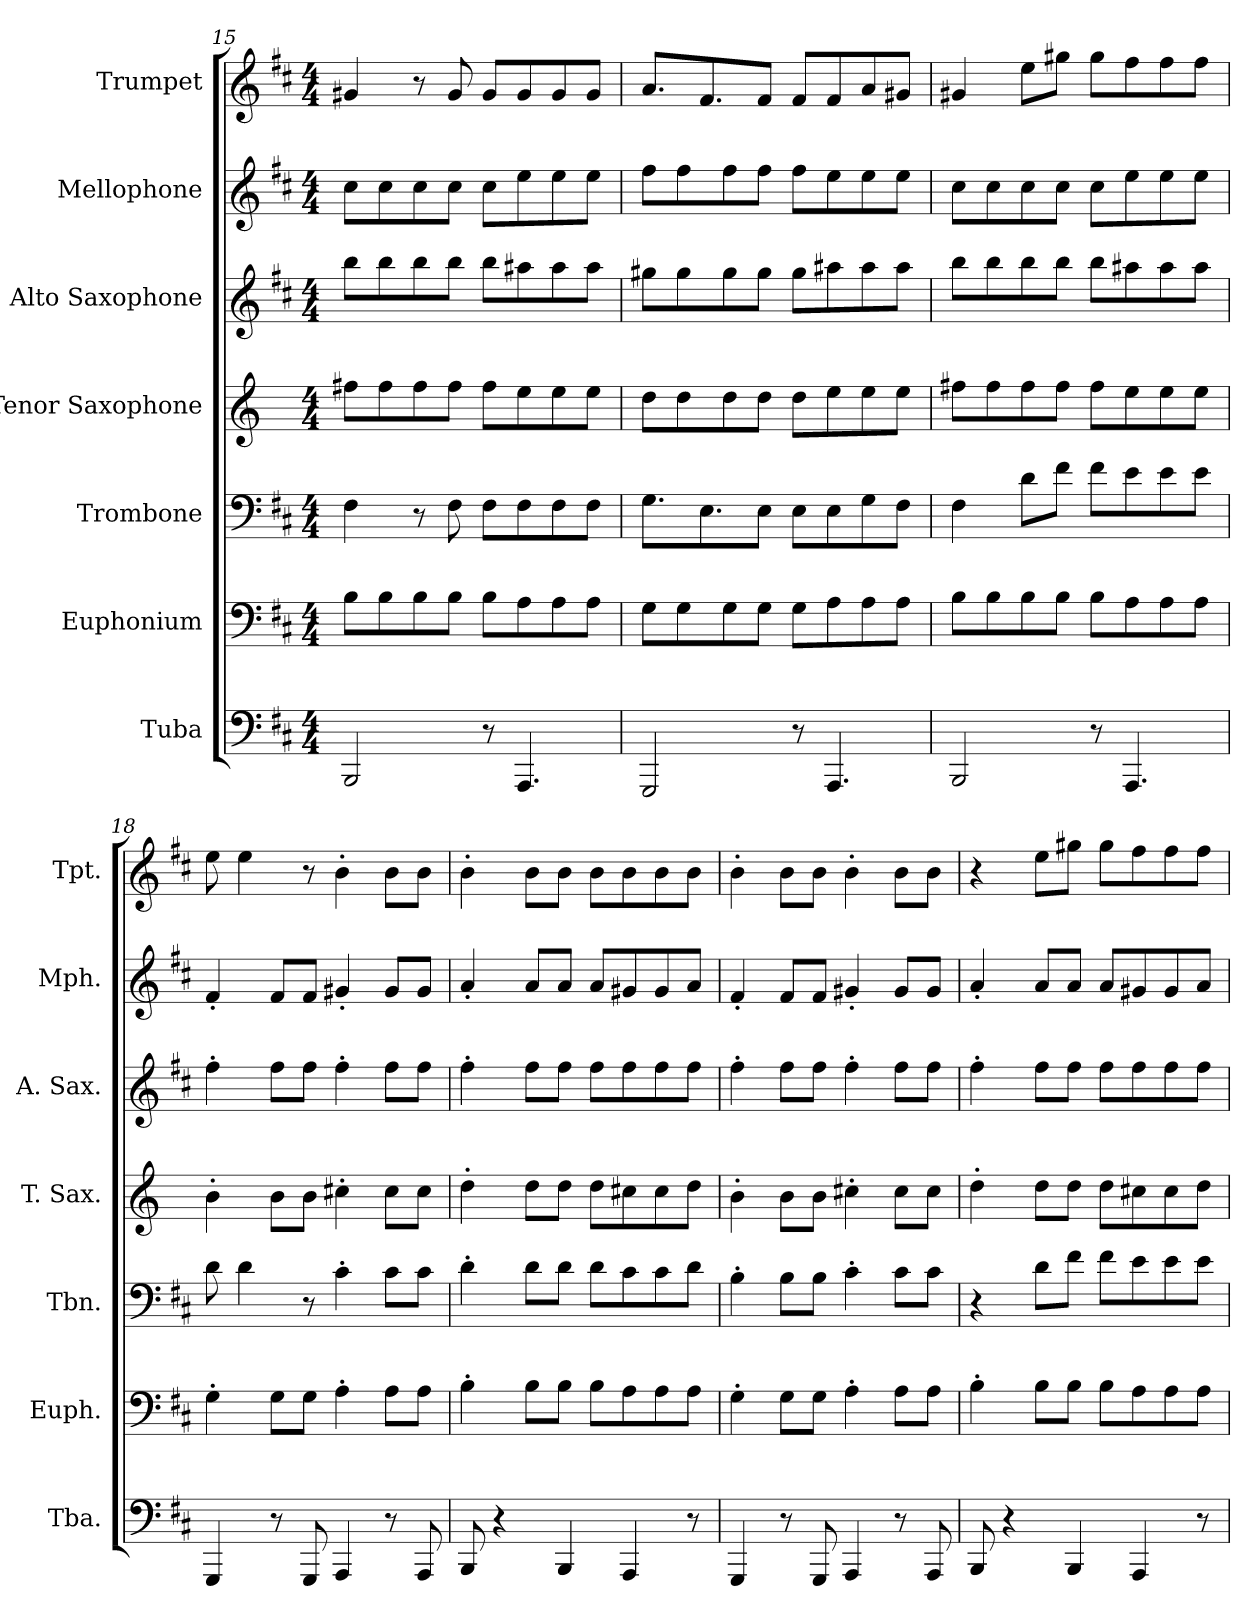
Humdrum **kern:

**kern	**kern	**kern	**kern	**kern	**kern	**kern
*part7	*part6	*part5	*part4	*part3	*part2	*part1
*staff7	*staff6	*staff5	*staff4	*staff3	*staff2	*staff1
*I"Tuba	*I"Euphonium	*I"Trombone	*I"Tenor Saxophone	*I"Alto Saxophone	*I"Mellophone	*I"Trumpet
*I'Tba.	*I'Euph.	*I'Tbn.	*I'T. Sax.	*I'A. Sax.	*I'Mph.	*I'Tpt.
*clefF4	*clefF4	*clefF4	*clefG2	*clefG2	*clefG2	*clefG2
*	*	*	*ITrd8c14	*ITrd5c9	*ITrd4c7	*ITrd1c2
*k[f#c#]	*k[f#c#]	*k[f#c#]	*k[]	*k[b-]	*k[f#]	*k[]
*M4/4	*M4/4	*M4/4	*M4/4	*M4/4	*M4/4	*M4/4
=15	=15	=15	=15	=15	=15	=15
2BBB/	8B\L	4F#\	8f#X\L	8dd\L	8f#\L	4f#X/
.	8B\	.	8f#\	8dd\	8f#\	.
.	8B\	8r	8f#\	8dd\	8f#\	8r
.	8B\J	8F#\	8f#\J	8dd\J	8f#\J	8f#/
8r	8B\L	8F#\L	8f#\L	8dd\L	8f#\L	8f#/L
4.AAA/	8A\	8F#\	8e\	8cc#X\	8a\	8f#/
.	8A\	8F#\	8e\	8cc#\	8a\	8f#/
.	8A\J	8F#\J	8e\J	8cc#\J	8a\J	8f#/J
!!LO:PB:g=z
=16	=16	=16	=16	=16	=16	=16
2GGG/	8G\L	8.G\L	8d\L	8bn\L	8b\L	8.g/L
.	8G\	.	8d\	8b\	8b\	.
.	.	8.E\	.	.	.	8.e/
.	8G\	.	8d\	8b\	8b\	.
.	8G\J	8E\J	8d\J	8b\J	8b\J	8e/J
8r	8G\L	8E\L	8d\L	8b\L	8b\L	8e/L
4.AAA/	8A\	8E\	8e\	8cc#X\	8a\	8e/
.	8A\	8G\	8e\	8cc#\	8a\	8g/
.	8A\J	8F#\J	8e\J	8cc#\J	8a\J	8f#X/J
=17	=17	=17	=17	=17	=17	=17
2BBB/	8B\L	4F#\	8f#X\L	8dd\L	8f#\L	4f#X/
.	8B\	.	8f#\	8dd\	8f#\	.
.	8B\	8d\L	8f#\	8dd\	8f#\	8dd\L
.	8B\J	8f#\J	8f#\J	8dd\J	8f#\J	8ff#X\J
8r	8B\L	8f#\L	8f#\L	8dd\L	8f#\L	8ff#\L
4.AAA/	8A\	8e\	8e\	8cc#X\	8a\	8ee\
.	8A\	8e\	8e\	8cc#\	8a\	8ee\
.	8A\J	8e\J	8e\J	8cc#\J	8a\J	8ee\J
=18	=18	=18	=18	=18	=18	=18
4GGG/	4G'\	8d\	4B'\	4a'\	4B'/	8dd\
.	.	4d\	.	.	.	4dd\
8r	8G\L	.	8B\L	8a\L	8B/L	.
8GGG/	8G\J	8r	8B\J	8a\J	8B/J	8r
4AAA/	4A'\	4c#'\	4c#X'\	4a'\	4c#X'/	4a'\
8r	8A\L	8c#\L	8c#\L	8a\L	8c#/L	8a\L
8AAA/	8A\J	8c#\J	8c#\J	8a\J	8c#/J	8a\J
!!LO:PB:g=z
=19	=19	=19	=19	=19	=19	=19
8BBB/	4B'\	4d'\	4d'\	4a'\	4d'/	4a'\
4r	.	.	.	.	.	.
.	8B\L	8d\L	8d\L	8a\L	8d/L	8a\L
4BBB/	8B\J	8d\J	8d\J	8a\J	8d/J	8a\J
.	8B\L	8d\L	8d\L	8a\L	8d/L	8a\L
4AAA/	8A\	8c#\	8c#X\	8a\	8c#X/	8a\
.	8A\	8c#\	8c#\	8a\	8c#/	8a\
8r	8A\J	8d\J	8d\J	8a\J	8d/J	8a\J
=20	=20	=20	=20	=20	=20	=20
4GGG/	4G'\	4B'\	4B'\	4a'\	4B'/	4a'\
8r	8G\L	8B\L	8B\L	8a\L	8B/L	8a\L
8GGG/	8G\J	8B\J	8B\J	8a\J	8B/J	8a\J
4AAA/	4A'\	4c#'\	4c#X'\	4a'\	4c#X'/	4a'\
8r	8A\L	8c#\L	8c#\L	8a\L	8c#/L	8a\L
8AAA/	8A\J	8c#\J	8c#\J	8a\J	8c#/J	8a\J
=21	=21	=21	=21	=21	=21	=21
8BBB/	4B'\	4r	4d'\	4a'\	4d'/	4r
4r	.	.	.	.	.	.
.	8B\L	8d\L	8d\L	8a\L	8d/L	8dd\L
4BBB/	8B\J	8f#\J	8d\J	8a\J	8d/J	8ff#X\J
.	8B\L	8f#\L	8d\L	8a\L	8d/L	8ff#\L
4AAA/	8A\	8e\	8c#X\	8a\	8c#X/	8ee\
.	8A\	8e\	8c#\	8a\	8c#/	8ee\
8r	8A\J	8e\J	8d\J	8a\J	8d/J	8ee\J
=	=	=	=	=	=	=
*-	*-	*-	*-	*-	*-	*-
